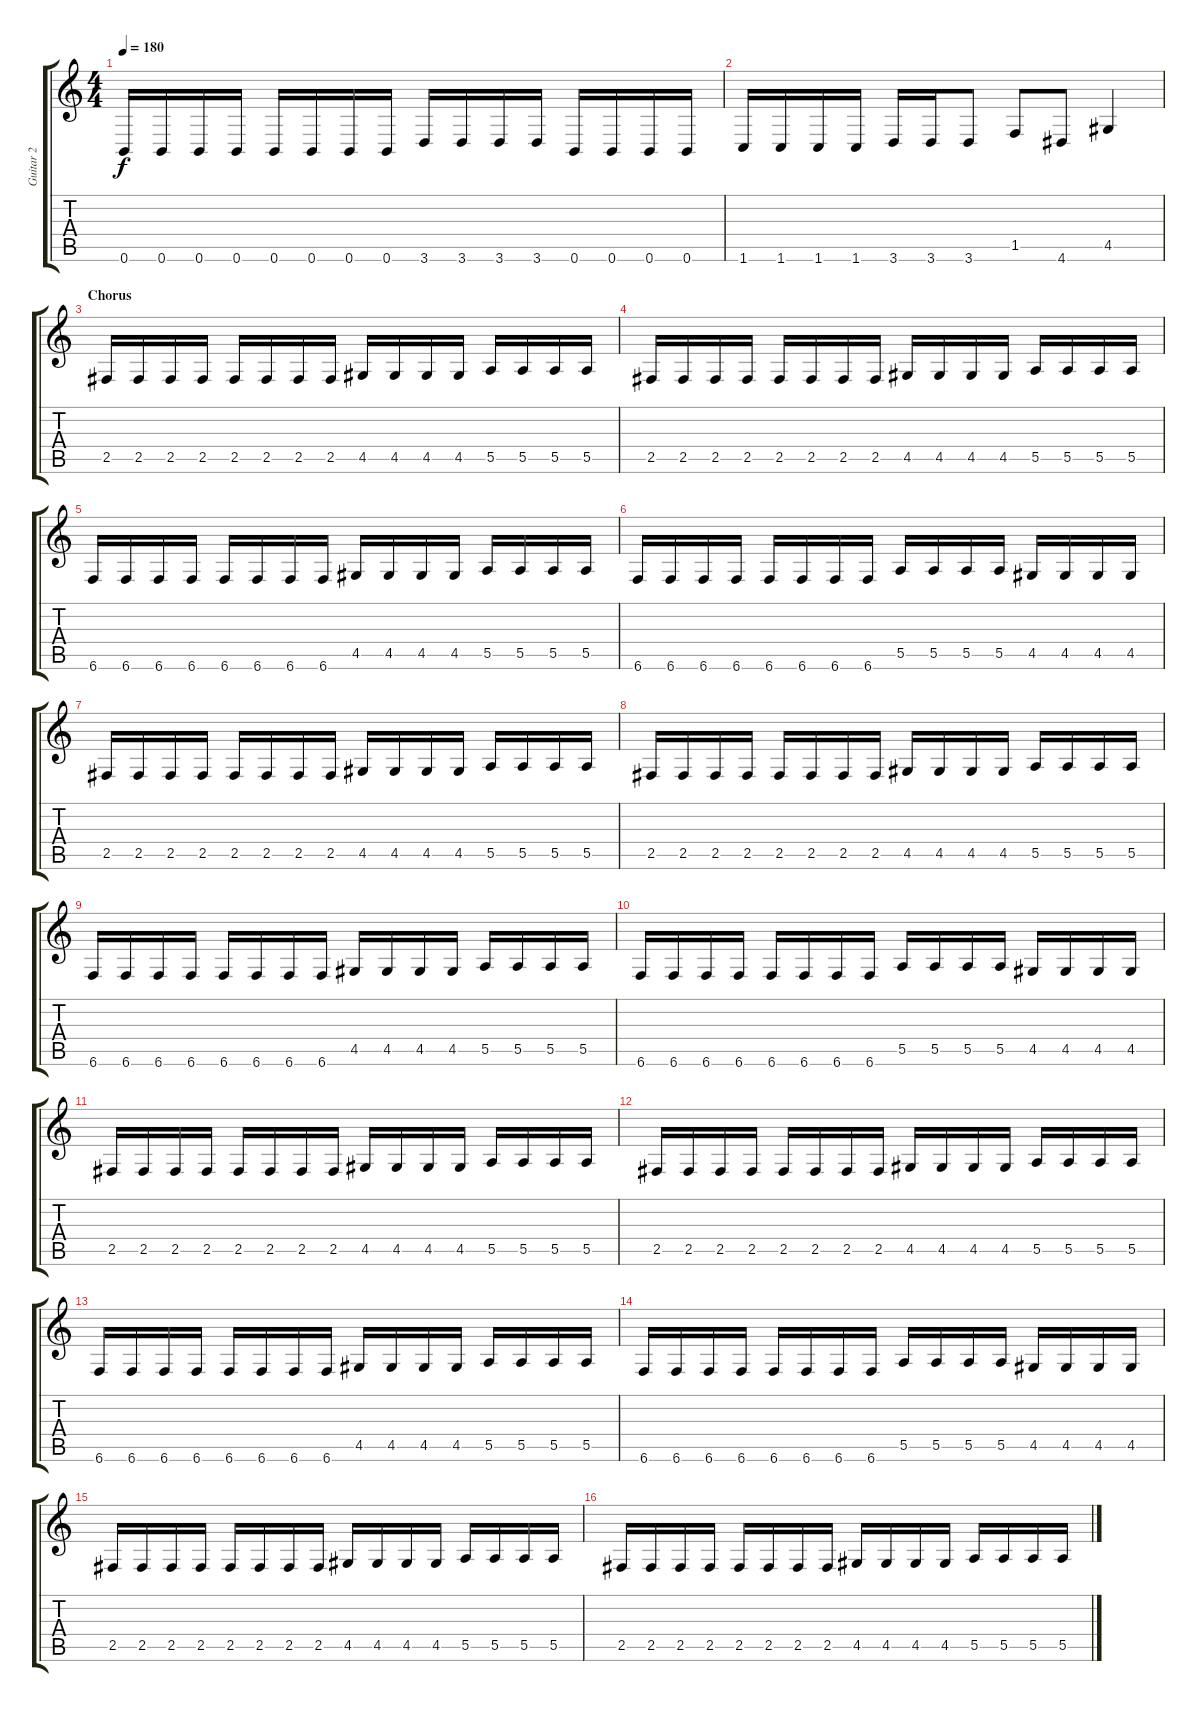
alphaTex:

\track ("Guitar 2" "Guitar 2") {instrument overdrivenguitar}
\staff {score tabs}
\tuning (B3 Gb3 D3 A2 E2 B1) {hide}
\ts (4 4)
\tempo 180
\clef g2
\ks c
0.6.16{dy f} 0.6.16 0.6.16 0.6.16 0.6.16 0.6.16 0.6.16 0.6.16 3.6.16 3.6.16 3.6.16 3.6.16 0.6.16 0.6.16 0.6.16 0.6.16 |
1.6.16 1.6.16 1.6.16 1.6.16 3.6.16 3.6.16 3.6.8 1.5.8 4.6.8 4.5.4 |
\section ("" "Chorus")
2.5.16 2.5.16 2.5.16 2.5.16 2.5.16 2.5.16 2.5.16 2.5.16 4.5.16 4.5.16 4.5.16 4.5.16 5.5.16 5.5.16 5.5.16 5.5.16 |
2.5.16 2.5.16 2.5.16 2.5.16 2.5.16 2.5.16 2.5.16 2.5.16 4.5.16 4.5.16 4.5.16 4.5.16 5.5.16 5.5.16 5.5.16 5.5.16 |
6.6.16 6.6.16 6.6.16 6.6.16 6.6.16 6.6.16 6.6.16 6.6.16 4.5.16 4.5.16 4.5.16 4.5.16 5.5.16 5.5.16 5.5.16 5.5.16 |
6.6.16 6.6.16 6.6.16 6.6.16 6.6.16 6.6.16 6.6.16 6.6.16 5.5.16 5.5.16 5.5.16 5.5.16 4.5.16 4.5.16 4.5.16 4.5.16 |
2.5.16 2.5.16 2.5.16 2.5.16 2.5.16 2.5.16 2.5.16 2.5.16 4.5.16 4.5.16 4.5.16 4.5.16 5.5.16 5.5.16 5.5.16 5.5.16 |
2.5.16 2.5.16 2.5.16 2.5.16 2.5.16 2.5.16 2.5.16 2.5.16 4.5.16 4.5.16 4.5.16 4.5.16 5.5.16 5.5.16 5.5.16 5.5.16 |
6.6.16 6.6.16 6.6.16 6.6.16 6.6.16 6.6.16 6.6.16 6.6.16 4.5.16 4.5.16 4.5.16 4.5.16 5.5.16 5.5.16 5.5.16 5.5.16 |
6.6.16 6.6.16 6.6.16 6.6.16 6.6.16 6.6.16 6.6.16 6.6.16 5.5.16 5.5.16 5.5.16 5.5.16 4.5.16 4.5.16 4.5.16 4.5.16 |
2.5.16 2.5.16 2.5.16 2.5.16 2.5.16 2.5.16 2.5.16 2.5.16 4.5.16 4.5.16 4.5.16 4.5.16 5.5.16 5.5.16 5.5.16 5.5.16 |
2.5.16 2.5.16 2.5.16 2.5.16 2.5.16 2.5.16 2.5.16 2.5.16 4.5.16 4.5.16 4.5.16 4.5.16 5.5.16 5.5.16 5.5.16 5.5.16 |
6.6.16 6.6.16 6.6.16 6.6.16 6.6.16 6.6.16 6.6.16 6.6.16 4.5.16 4.5.16 4.5.16 4.5.16 5.5.16 5.5.16 5.5.16 5.5.16 |
6.6.16 6.6.16 6.6.16 6.6.16 6.6.16 6.6.16 6.6.16 6.6.16 5.5.16 5.5.16 5.5.16 5.5.16 4.5.16 4.5.16 4.5.16 4.5.16 |
2.5.16 2.5.16 2.5.16 2.5.16 2.5.16 2.5.16 2.5.16 2.5.16 4.5.16 4.5.16 4.5.16 4.5.16 5.5.16 5.5.16 5.5.16 5.5.16 |
2.5.16 2.5.16 2.5.16 2.5.16 2.5.16 2.5.16 2.5.16 2.5.16 4.5.16 4.5.16 4.5.16 4.5.16 5.5.16 5.5.16 5.5.16 5.5.16
